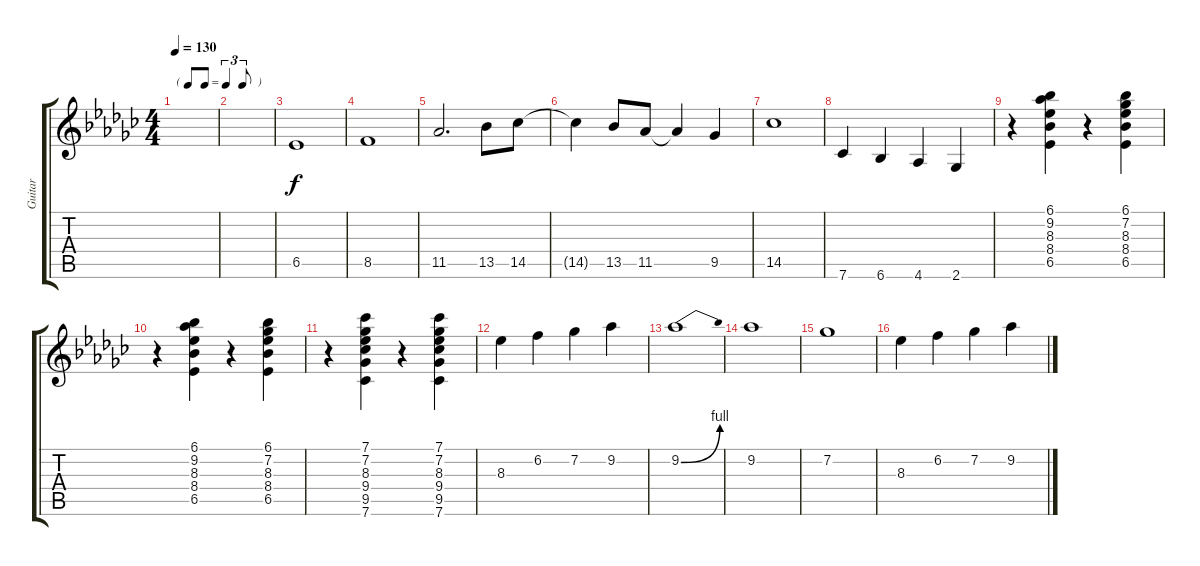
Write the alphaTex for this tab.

\track ("Guitar" "Guitar") {instrument overdrivenguitar}
\staff {score tabs}
\tuning (E4 B3 G3 D3 A2 E2) {hide}
\ts (4 4)
\tf triplet8th
\tempo 130
\clef g2
\ks gb
|
|
6.5.1 |
8.5.1 |
11.5.2{d} 13.5.8 14.5.8 |
14.5{t}.4 13.5.8 11.5.8 11.5{t}.4 9.5.4 |
14.5.1 |
7.6.4 6.6.4 4.6.4 2.6.4 |
r.4 (6.1 9.2 8.3 8.4 6.5).4 r.4 (6.1 7.2 8.3 8.4 6.5).4 |
r.4 (6.1 9.2 8.3 8.4 6.5).4 r.4 (6.1 7.2 8.3 8.4 6.5).4 |
r.4 (7.1 7.2 8.3 9.4 9.5 7.6).4 r.4 (7.1 7.2 8.3 9.4 9.5 7.6).4 |
8.3.4 6.2.4 7.2.4 9.2.4 |
9.2{be (bend 0 0 60 4)}.1 |
9.2.1 |
7.2.1 |
8.3.4 6.2.4 7.2.4 9.2.4
